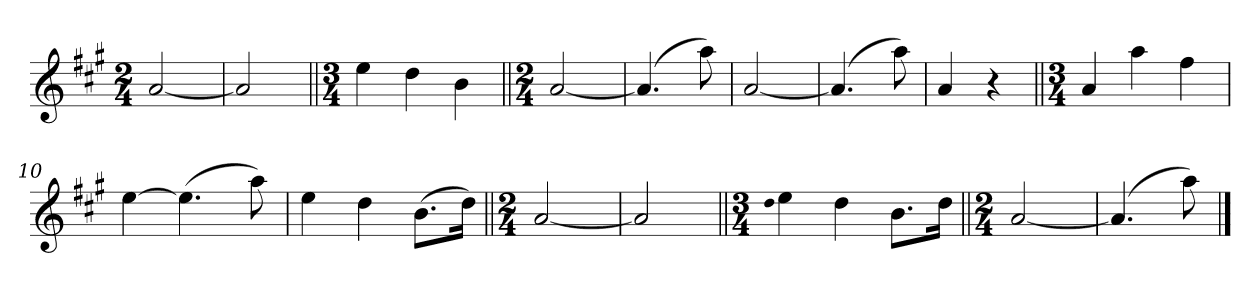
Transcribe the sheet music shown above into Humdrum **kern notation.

**kern
*part1
*staff1
*clefG2
*k[f#c#g#]
*M2/4
=1
[2a/
=2
2a/]
=3||
*M3/4
4ee\
4dd\
4b\
=4||
*M2/4
[2a/
=5
(4.a/]
8aa\)
=6
[2a/
=7
(4.a/]
8aa\)
=8
4a/
4r
=9||
*M3/4
4a/
4aa\
4ff#\
=10
[4ee\
(4.ee\]
8aa\)
=11
4ee\
4dd\
(8.b\L
16dd\Jk)
=12||
*M2/4
[2a/
=13
2a/]
=14||
*M3/4
qdd
4ee\
4dd\
8.b\L
16dd\Jk
=15||
*M2/4
[2a/
=16
(4.a/]
8aa\)
==
*-
